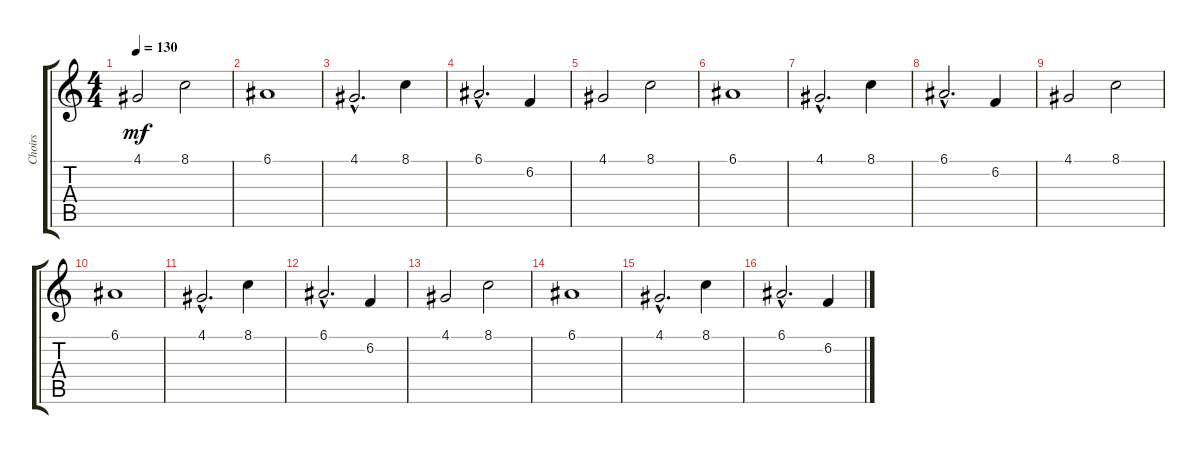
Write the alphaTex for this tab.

\track ("Choirs" "Choirs") {instrument choiraahs}
\staff {score tabs}
\tuning (E4 B3 G3 D3 A2 E2) {hide}
\ts (4 4)
\tempo 130
\clef g2
\ks c
4.1.2{dy mf} 8.1.2 |
6.1.1 |
4.1{hac}.2{d} 8.1.4 |
6.1{hac}.2{d} 6.2.4 |
4.1.2 8.1.2 |
6.1.1 |
4.1{hac}.2{d} 8.1.4 |
6.1{hac}.2{d} 6.2.4 |
4.1.2 8.1.2 |
6.1.1 |
4.1{hac}.2{d} 8.1.4 |
6.1{hac}.2{d} 6.2.4 |
4.1.2 8.1.2 |
6.1.1 |
4.1{hac}.2{d} 8.1.4 |
6.1{hac}.2{d} 6.2.4
